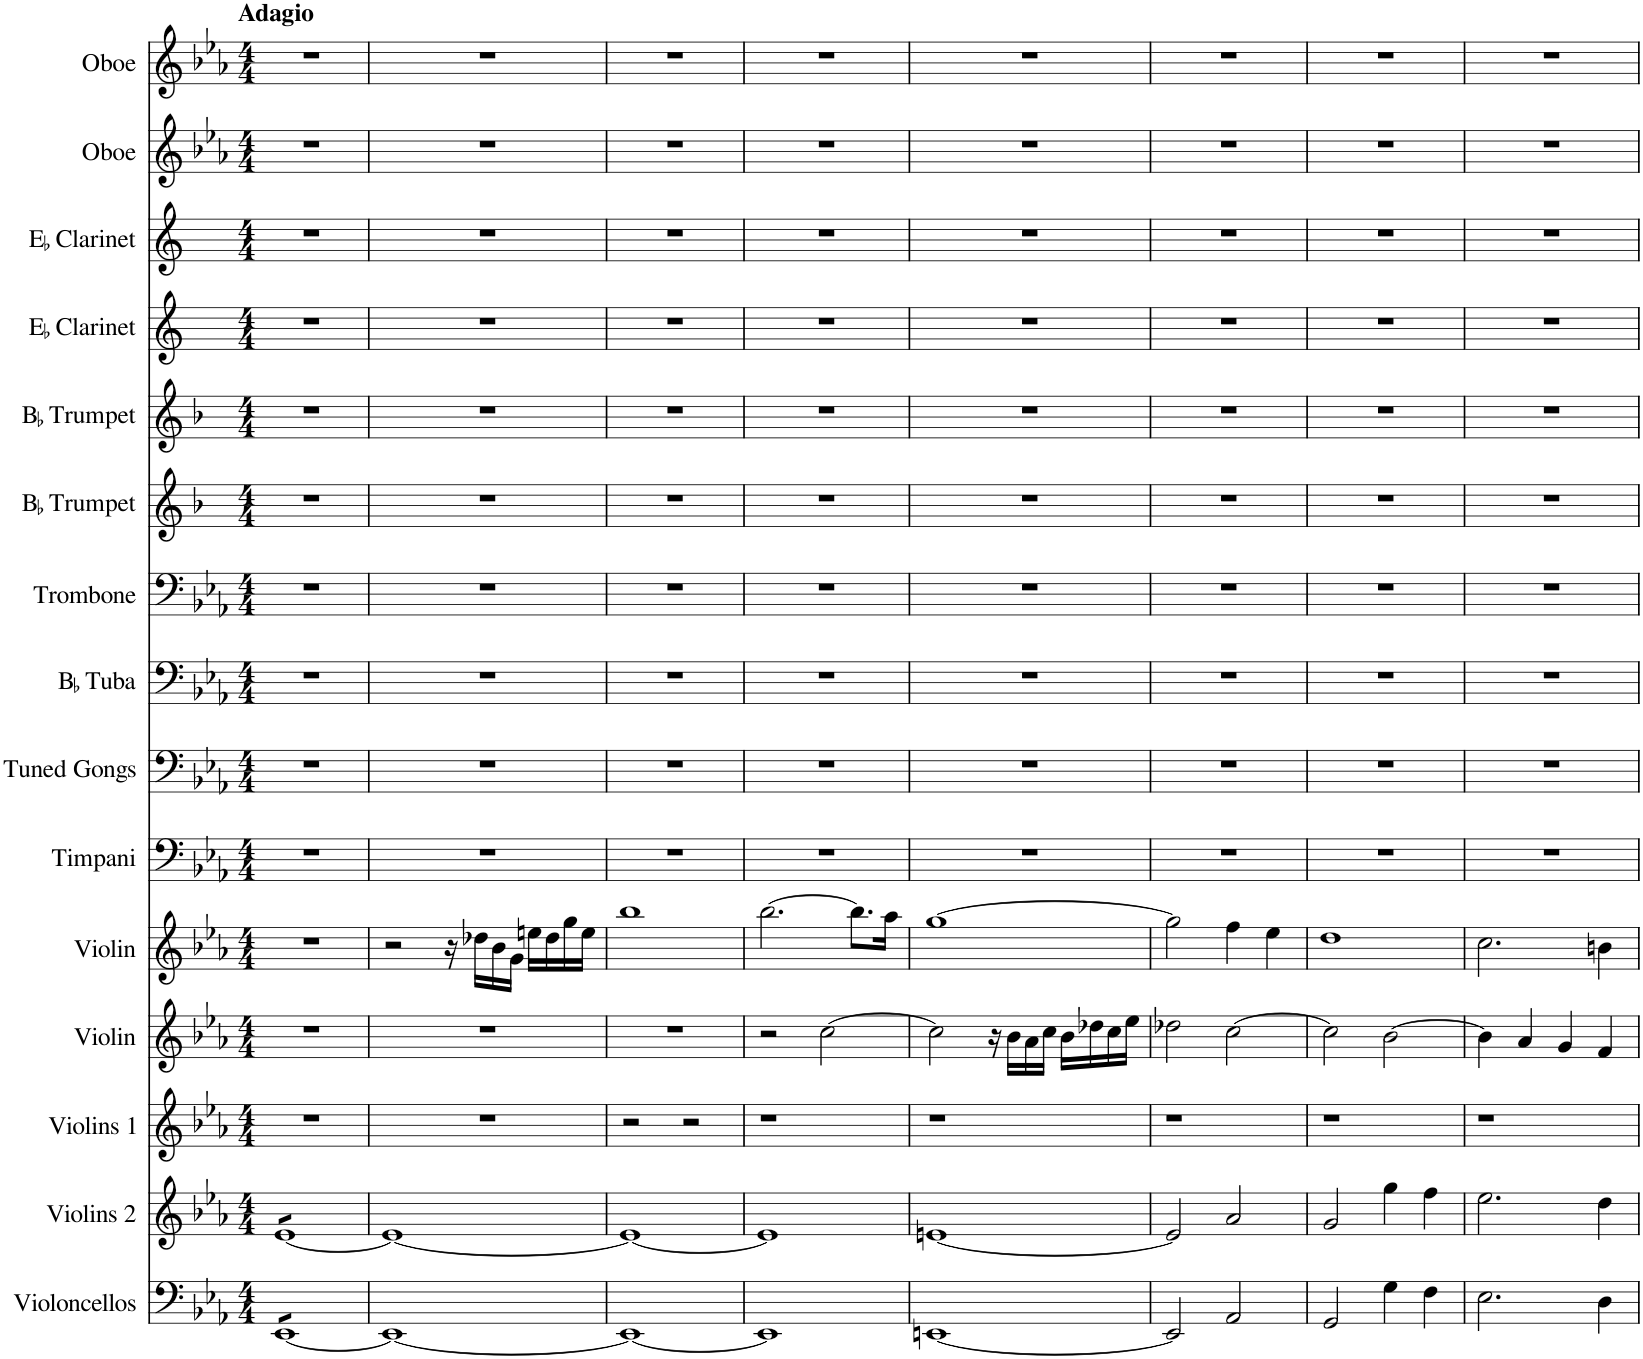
**kern	**kern	**kern	**kern	**kern	**kern	**kern	**kern	**kern	**kern	**kern	**kern	**kern	**kern	**kern
*part15	*part14	*part13	*part12	*part11	*part10	*part9	*part8	*part7	*part6	*part5	*part4	*part3	*part2	*part1
*staff15	*staff14	*staff13	*staff12	*staff11	*staff10	*staff9	*staff8	*staff7	*staff6	*staff5	*staff4	*staff3	*staff2	*staff1
*I"Violoncellos	*I"Violins 2	*I"Violins 1	*I"Violin	*I"Violin	*I"Timpani	*I"Tuned Gongs	*I"BaccidentalFlat Tuba	*I"Trombone	*I"BaccidentalFlat Trumpet	*I"BaccidentalFlat Trumpet	*I"EaccidentalFlat Clarinet	*I"EaccidentalFlat Clarinet	*I"Oboe	*I"Oboe
*I'Vlcs.	*I'Vlns. 2	*I'Vlns. 1	*I'Vln.	*I'Vln.	*I'Timp.	*I'Td. Go.	*I'BaccidentalFlat Tu.	*I'Trb.	*I'BaccidentalFlat Tpt.	*I'BaccidentalFlat Tpt.	*I'EaccidentalFlat Cl.	*I'EaccidentalFlat Cl.	*I'Ob.	*I'Ob.
*clefF4	*clefG2	*clefG2	*clefG2	*clefG2	*clefF4	*clefF4	*clefF4	*clefF4	*clefG2	*clefG2	*clefG2	*clefG2	*clefG2	*clefG2
*	*	*	*	*	*	*	*	*	*Trd1c2	*Trd1c2	*Trd-2c-3	*Trd-2c-3	*	*
*k[b-e-a-]	*k[b-e-a-]	*k[b-e-a-]	*k[b-e-a-]	*k[b-e-a-]	*k[b-e-a-]	*k[b-e-a-]	*k[b-e-a-]	*k[b-e-a-]	*k[b-]	*k[b-]	*k[]	*k[]	*k[b-e-a-]	*k[b-e-a-]
*M4/4	*M4/4	*M4/4	*M4/4	*M4/4	*M4/4	*M4/4	*M4/4	*M4/4	*M4/4	*M4/4	*M4/4	*M4/4	*M4/4	*M4/4
=1	=1	=1	=1	=1	=1	=1	=1	=1	=1	=1	=1	=1	=1	=1
!	!	!	!	!	!	!	!	!	!	!	!	!	!	!LO:TX:a:B:t=Adagio
*tremolo	*	*	*	*	*	*	*	*	*	*	*	*	*	*
*	*tremolo	*	*	*	*	*	*	*	*	*	*	*	*	*
[8EE-L	[8e-L	1r	1r	1r	1r	1r	1r	1r	1r	1r	1r	1r	1r	1r
8EE-	8e-	.	.	.	.	.	.	.	.	.	.	.	.	.
8EE-	8e-	.	.	.	.	.	.	.	.	.	.	.	.	.
8EE-	8e-	.	.	.	.	.	.	.	.	.	.	.	.	.
8EE-	8e-	.	.	.	.	.	.	.	.	.	.	.	.	.
8EE-	8e-	.	.	.	.	.	.	.	.	.	.	.	.	.
8EE-	8e-	.	.	.	.	.	.	.	.	.	.	.	.	.
8EE-J	8e-J	.	.	.	.	.	.	.	.	.	.	.	.	.
*	*Xtremolo	*	*	*	*	*	*	*	*	*	*	*	*	*
*Xtremolo	*	*	*	*	*	*	*	*	*	*	*	*	*	*
=2	=2	=2	=2	=2	=2	=2	=2	=2	=2	=2	=2	=2	=2	=2
1EE-_	1e-_	1r	1r	2r	1r	1r	1r	1r	1r	1r	1r	1r	1r	1r
.	.	.	.	16r	.	.	.	.	.	.	.	.	.	.
.	.	.	.	16dd-X\LL	.	.	.	.	.	.	.	.	.	.
.	.	.	.	16b-\	.	.	.	.	.	.	.	.	.	.
.	.	.	.	16g\JJ	.	.	.	.	.	.	.	.	.	.
.	.	.	.	16een\LL	.	.	.	.	.	.	.	.	.	.
.	.	.	.	16dd-\	.	.	.	.	.	.	.	.	.	.
.	.	.	.	16gg\	.	.	.	.	.	.	.	.	.	.
.	.	.	.	16ee\JJ	.	.	.	.	.	.	.	.	.	.
=3	=3	=3	=3	=3	=3	=3	=3	=3	=3	=3	=3	=3	=3	=3
1EE-_	1e-_	2r	1r	1bb-	1r	1r	1r	1r	1r	1r	1r	1r	1r	1r
.	.	2r	.	.	.	.	.	.	.	.	.	.	.	.
=4	=4	=4	=4	=4	=4	=4	=4	=4	=4	=4	=4	=4	=4	=4
1EE-]	1e-]	1r	2r	[2.bb-\	1r	1r	1r	1r	1r	1r	1r	1r	1r	1r
.	.	.	[2cc\	.	.	.	.	.	.	.	.	.	.	.
.	.	.	.	8.bb-\L]	.	.	.	.	.	.	.	.	.	.
.	.	.	.	16aa-\Jk	.	.	.	.	.	.	.	.	.	.
=5	=5	=5	=5	=5	=5	=5	=5	=5	=5	=5	=5	=5	=5	=5
[1EEn	[1en	1r	2cc\]	[1gg	1r	1r	1r	1r	1r	1r	1r	1r	1r	1r
.	.	.	16r	.	.	.	.	.	.	.	.	.	.	.
.	.	.	16b-\LL	.	.	.	.	.	.	.	.	.	.	.
.	.	.	16a-\	.	.	.	.	.	.	.	.	.	.	.
.	.	.	16cc\JJ	.	.	.	.	.	.	.	.	.	.	.
.	.	.	16b-\LL	.	.	.	.	.	.	.	.	.	.	.
.	.	.	16dd-X\	.	.	.	.	.	.	.	.	.	.	.
.	.	.	16cc\	.	.	.	.	.	.	.	.	.	.	.
.	.	.	16ee-\JJ	.	.	.	.	.	.	.	.	.	.	.
=6	=6	=6	=6	=6	=6	=6	=6	=6	=6	=6	=6	=6	=6	=6
2EE/]	2e/]	1r	2dd-X\	2gg\]	1r	1r	1r	1r	1r	1r	1r	1r	1r	1r
2AA-/	2a-/	.	[2cc\	4ff\	.	.	.	.	.	.	.	.	.	.
.	.	.	.	4ee-\	.	.	.	.	.	.	.	.	.	.
=7	=7	=7	=7	=7	=7	=7	=7	=7	=7	=7	=7	=7	=7	=7
2GG/	2g/	1r	2cc\]	1dd	1r	1r	1r	1r	1r	1r	1r	1r	1r	1r
4G\	4gg\	.	[2b-\	.	.	.	.	.	.	.	.	.	.	.
4F\	4ff\	.	.	.	.	.	.	.	.	.	.	.	.	.
=8	=8	=8	=8	=8	=8	=8	=8	=8	=8	=8	=8	=8	=8	=8
2.E-\	2.ee-\	1r	4b-\]	2.cc\	1r	1r	1r	1r	1r	1r	1r	1r	1r	1r
.	.	.	4a-/	.	.	.	.	.	.	.	.	.	.	.
.	.	.	4g/	.	.	.	.	.	.	.	.	.	.	.
4D\	4dd\	.	4f/	4bn\	.	.	.	.	.	.	.	.	.	.
=	=	=	=	=	=	=	=	=	=	=	=	=	=	=
*-	*-	*-	*-	*-	*-	*-	*-	*-	*-	*-	*-	*-	*-	*-
